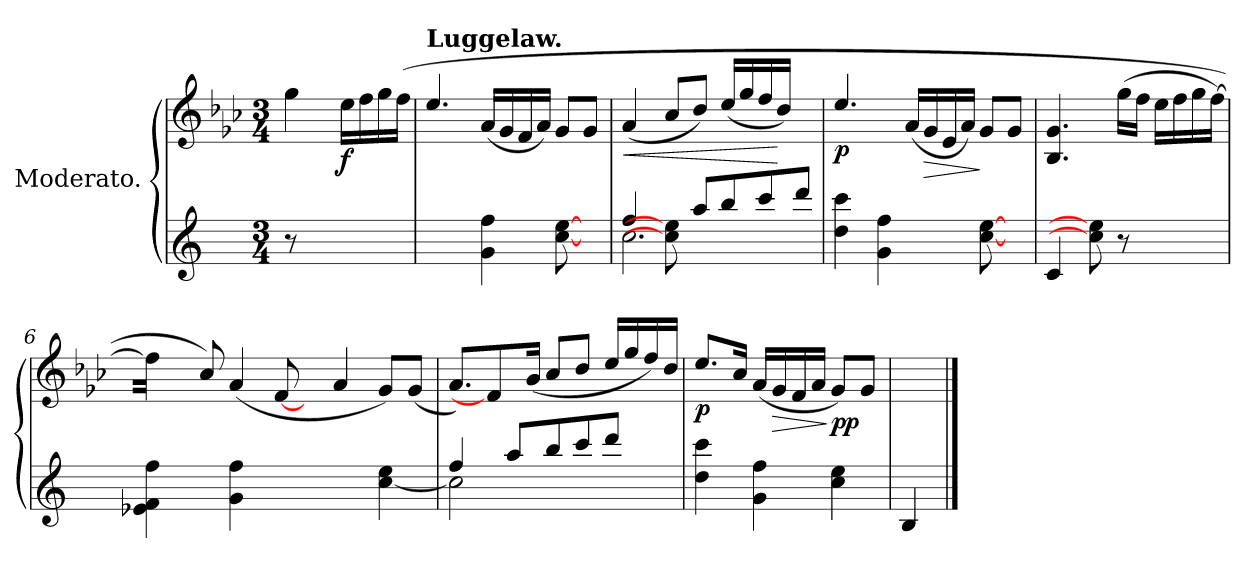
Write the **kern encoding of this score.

**kern	**kern	**dynam
*part1	*part1	*part1
*staff2	*staff1	*staff1/2
*I"Moderato.	*	*
*	*clefG3	*
*	*k[b-e-a-]	*
*M3/4	*M3/4	*
=1	=1	=1
8r	4ee-\	.
4.ryy	.	.
!	!	!LO:DY:b
.	16cc\LL	f
.	16dd\	.
.	16ee-\	.
.	(>16dd\JJ	.
=2	=2	=2
!	!LO:TX:a:B:t=Luggelaw.	!
4.ryy	4.cc/	.
4g\ 4ff\	(<16f/LL	.
.	16e-/	.
.	16d/	.
.	16f/JJ)	.
[8cc\ [8ee\	8e-/L	.
8ryy	8e-/J	.
=3	=3	=3
*^	*	*
!	!	!	!LO:HP:b
4ff/	2.cc\	(<4f/	<
8cc\] 8ee\]	.	8a-/L	.
8aa/L	.	8b-/J)	.
8bb/	.	(<16cc/LL	.
.	.	16ee-/	.
8ccc/	.	16dd/	.
.	.	16b-/JJ)	[
8ddd/J	8ryy	8ryy	.
=4	=4	=4	=4
!	!	!	!LO:DY:b
*v	*v	*	*
4dd\ 4ccc\	4.cc/	p
4g\ 4ff\	.	.
.	(<16f/LL	.
!	!	!LO:HP:b
.	16e-/	>
8ryy	16c/	.
.	16f/JJ)	.
[8cc\ [8ee\	8e-/L	]
8ryy	8e-/J	.
!!LO:LB:g=z
=5	=5	=5
4c/	4.G/ 4.e-/	.
8cc\] 8ee\]	.	.
8r	(>16ee-\LL	.
.	16dd\JJ	.
4ryy	16cc\LL	.
.	16dd\	.
.	16ee-\	.
.	[16dd\JJ)	.
=6	=6	=6
*^	*	*
(>4ff\ 4e-\ 4f\	4.ryy	32dd\JJ]	.
.	.	8..ryy	.
1ryy	.	8a-/k)	.
.	4g\ 4ff\	(<4f/	.
.	2ryy	[8d/	.
.	.	8ryy	.
.	.	4f/	.
.	[<4cc\ 4ee\	8e-/L)	.
8ryy	.	(<8e-/J	.
=7	=7	=7	=7
2cc\]	4ff/	8.f/L)	.
.	.	8d/]	.
.	8aa/L	.	.
.	.	(<16g/Jk	.
.	8bb/	8a-/L	.
8ryy	8ccc/	8b-/J	.
4ryy	8ddd/J	16cc/LL	.
.	.	16ee-/	.
.	8ryy	16dd/)	.
.	.	16b-/JJ	.
*v	*v	*	*
=8	=8	=8
!	!	!LO:DY:b
4dd\ 4ccc\	8.cc/L	p
.	16a-/Jk	.
4g\ 4ff\	(<16f/LL	.
!	!	!LO:HP:b
.	16e-/	>
.	16d/	.
.	16f/JJ	.
!	!	!LO:DY:n=1:b
!	!	!LO:DY:n=2:b
4cc\ 4ee\	8e-/L)	] p p
.	8e-/J	.
=9	=9	=9
4B/	4ryy	.
==	==	==
*-	*-	*-
